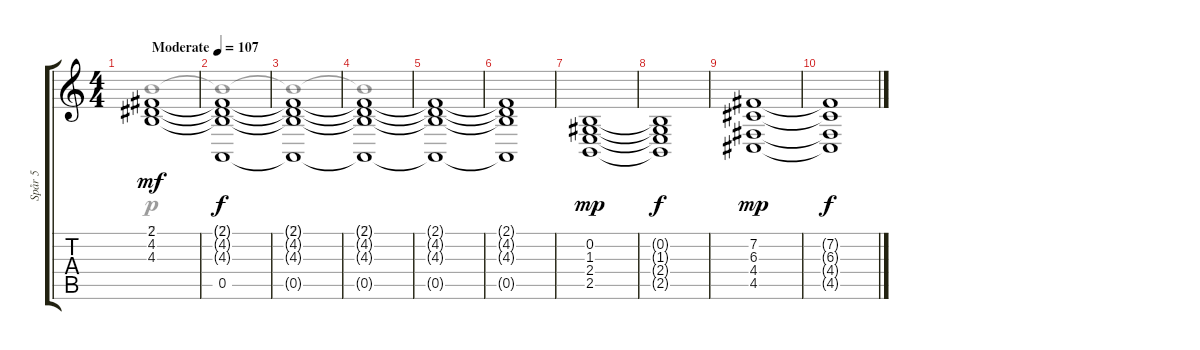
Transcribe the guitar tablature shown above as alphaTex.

\track ("Spår 5" "Spår 5") {instrument fx7echoes}
\staff {score tabs}
\tuning (E4 B3 G3 D3 A2 E2) {hide}
\voice
\ts (4 4)
\tempo (107 "Moderate")
\clef g2
\ks c
(2.1 4.2 4.3).1{dy mf instrument fx7echoes} |
(2.1{t} 4.2{t} 4.3{t} 0.5).1{dy f} |
(2.1{t} 4.2{t} 4.3{t} 0.5{t}).1 |
(2.1{t} 4.2{t} 4.3{t} 0.5{t}).1 |
(2.1{t} 4.2{t} 4.3{t} 0.5{t}).1 |
(2.1{t} 4.2{t} 4.3{t} 0.5{t}).1 |
(0.2 1.3 2.4 2.5).1{dy mp} |
(0.2{t} 1.3{t} 2.4{t} 2.5{t}).1{dy f} |
(7.2 6.3 4.4 4.5).1{dy mp} |
(7.2{t} 6.3{t} 4.4{t} 4.5{t}).1{dy f} |
|
|
|
|
|
\voice
\clef g2
\ottava regular
\simile none
\ks c
7.1.1{dy p} |
7.1{t}.1{dy f} |
7.1{t}.1 |
7.1{t}.1 |
|
|
|
|
|
|
|
|
|
|
|
